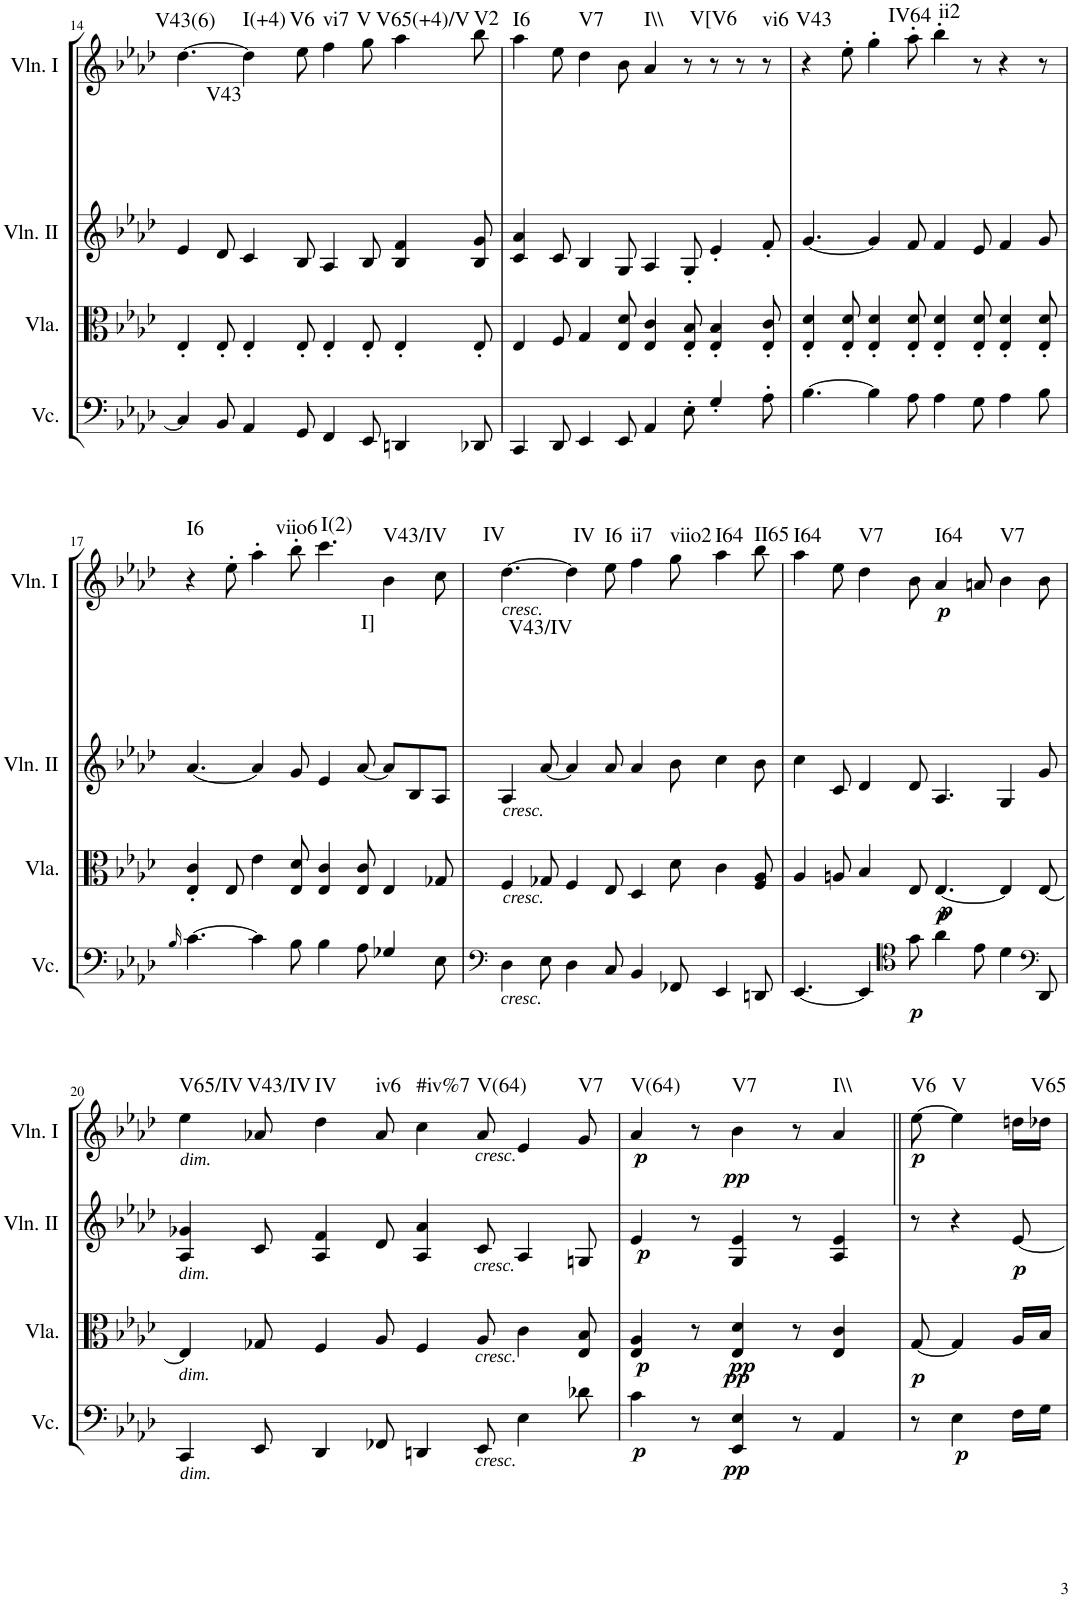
**kern	**dynam	**kern	**dynam	**kern	**dynam	**harte	**kern	**dynam	**harte
*part4	*part4	*part3	*part3	*part2	*part2	*part2	*part1	*part1	*part1
*staff4	*staff4	*staff3	*staff3	*staff2	*staff2	*	*staff1	*staff1	*
*I"Violoncello	*	*I"Viola	*	*I"Violin II	*	*	*I"Violin I	*	*
*I'Vc.	*	*I'Vla.	*	*I'Vln. II	*	*	*I'Vln. I	*	*
!!LO:PB:g=z
*clefF4	*	*clefC3	*	*clefG2	*	*	*clefG2	*	*
*k[b-e-a-d-]	*	*k[b-e-a-d-]	*	*k[b-e-a-d-]	*	*	*k[b-e-a-d-]	*	*
*A-:	*	*A-:	*	*A-:	*	*	*A-:	*	*
*M12/8	*	*M12/8	*	*M12/8	*	*	*M12/8	*	*
=14	=14	=14	=14	=14	=14	=14	=14	=14	=14
!	!	!	!	!	!	!	!	!	!LO:H:kt=V43(6)
4C/]	.	4E-'/	.	4e-/	.	.	[4.dd-\	.	N
!	!	!	!	!	!	!LO:H:kt=V43	!	!	!
8BB-/	.	8E-'/	.	8d-/	.	N	.	.	.
!	!	!	!	!	!	!	!	!	!LO:H:kt=I(+4)
4AA-/	.	4E-'/	.	4c/	.	.	4dd-\]	.	N
!	!	!	!	!	!	!	!	!	!LO:H:kt=V6
8GG/	.	8E-'/	.	8B-/	.	.	8ee-\	.	N
!	!	!	!	!	!	!	!	!	!LO:H:kt=vi7
4FF/	.	4E-'/	.	4A-/	.	.	4ff\	.	N
!	!	!	!	!	!	!	!	!	!LO:H:kt=V
8EE-/	.	8E-'/	.	8B-/	.	.	8gg\	.	N
!	!	!	!	!	!	!	!	!	!LO:H:kt=V65(+4)/V
4DDn/	.	4E-'/	.	4B-/ 4f/	.	.	4aa-\	.	N
!	!	!	!	!	!	!	!	!	!LO:H:kt=V2
8DD-X/	.	8E-'/	.	8B-/ 8g/	.	.	8bb-\	.	N
=15	=15	=15	=15	=15	=15	=15	=15	=15	=15
!	!	!	!	!	!	!	!	!	!LO:H:kt=I6
4CC/	.	4E-/	.	4c/ 4a-/	.	.	4aa-\	.	N
8DD-/	.	8F/	.	8c/	.	.	8ee-\	.	.
!	!	!	!	!	!	!	!	!	!LO:H:kt=V7
4EE-/	.	4G/	.	4B-/	.	.	4dd-\	.	N
8EE-/	.	8E-/ 8d-/	.	8G/	.	.	8b-\	.	.
!	!	!	!	!	!	!	!	!	!LO:H:kt=I\\
4AA-/	.	4E-/ 4c/	.	4A-/	.	.	4a-/	.	N
8E-'\	.	8E-/' 8B-/'	.	8G'/	.	.	8r	.	.
!	!	!	!	!	!	!	!	!	!LO:H:kt=V[V6
4G'/	.	4E-/' 4B-/'	.	4e-'/	.	.	8r	.	N
.	.	.	.	.	.	.	8r	.	.
!	!	!	!	!	!	!	!	!	!LO:H:kt=vi6
8A-'\	.	8E-/' 8c/'	.	8f'/	.	.	8r	.	N
=16	=16	=16	=16	=16	=16	=16	=16	=16	=16
!	!	!	!	!	!	!	!	!	!LO:H:kt=V43
[4.B-\	.	4E-/' 4d-/'	.	[4.g/	.	.	4r	.	N
.	.	8E-/' 8d-/'	.	.	.	.	8ee-'\	.	.
4B-\]	.	4E-/' 4d-/'	.	4g/]	.	.	4gg'\	.	.
!	!	!	!	!	!	!	!	!	!LO:H:kt=IV64
8A-\	.	8E-/' 8d-/'	.	8f/	.	.	8aa-'\	.	N
!	!	!	!	!	!	!	!	!	!LO:H:kt=ii2
4A-\	.	4E-/' 4d-/'	.	4f/	.	.	4bb-'\	.	N
8G\	.	8E-/' 8d-/'	.	8e-/	.	.	8r	.	.
4A-\	.	4E-/' 4d-/'	.	4f/	.	.	4r	.	.
8B-\	.	8E-/' 8d-/'	.	8g/	.	.	8r	.	.
!!LO:LB:g=z
=17	=17	=17	=17	=17	=17	=17	=17	=17	=17
16qB-/	.	.	.	.	.	.	.	.	.
!	!	!	!	!	!	!	!	!	!LO:H:kt=I6
[4.c\	.	4E-/' 4c/'	.	[4.a-/	.	.	4r	.	N
.	.	8E-/	.	.	.	.	8ee-'\	.	.
4c\]	.	4e-\	.	4a-/]	.	.	4aa-'\	.	.
!	!	!	!	!	!	!	!	!	!LO:H:kt=viio6
8B-\	.	8E-/ 8d-/	.	8g/	.	.	8bb-'\	.	N
!	!	!	!	!	!	!	!	!	!LO:H:kt=I(2)
4B-\	.	4E-/ 4c/	.	4e-/	.	.	4.ccc\	.	N
!	!	!	!	!	!	!LO:H:kt=I]	!	!	!
8A-\	.	8E-/ 8c/	.	[8a-/	.	N	.	.	.
!	!	!	!	!	!	!	!	!	!LO:H:kt=V43/IV
4G-X/	.	4E-/	.	8a-/L]	.	.	4b-\	.	N
.	.	.	.	8B-/	.	.	.	.	.
8E-\	.	8G-X/	.	8A-/J	.	.	8cc\	.	.
=18	=18	=18	=18	=18	=18	=18	=18	=18	=18
*clefF4	*	*	*	*	*	*	*	*	*
!	!	!	!	!	!	!	!LO:TX:b:i:t=cresc.	!	!
!	!	!LO:TX:a:i:t=cresc.	!	!	!	!	!	!	!
!LO:TX:b:i:t=cresc.	!	!	!	!	!	!	!	!	!
!LO:TX:a:i:t=cresc.	!	!	!	!	!	!	!	!	!LO:H:kt=IV
4D-\	.	4F/	.	4A-/	.	.	[4.dd-\	.	N
!	!	!	!	!	!	!LO:H:kt=V43/IV	!	!	!
8E-\	.	8G-X/	.	[8a-/	.	N	.	.	.
!	!	!	!	!	!	!	!	!	!LO:H:kt=IV
4D-\	.	4F/	.	4a-/]	.	.	4dd-\]	.	N
!	!	!	!	!	!	!	!	!	!LO:H:kt=I6
8C/	.	8E-/	.	8a-/	.	.	8ee-\	.	N
!	!	!	!	!	!	!	!	!	!LO:H:kt=ii7
4BB-/	.	4D-/	.	4a-/	.	.	4ff\	.	N
!	!	!	!	!	!	!	!	!	!LO:H:kt=viio2
8FF-X/	.	8d-\	.	8b-\	.	.	8gg\	.	N
!	!	!	!	!	!	!	!	!	!LO:H:kt=I64
4EE-/	.	4c\	.	4cc\	.	.	4aa-\	.	N
!	!	!	!	!	!	!	!	!	!LO:H:kt=II65
8DDn/	.	8F/ 8A-/	.	8b-\	.	.	8bb-\	.	N
=19	=19	=19	=19	=19	=19	=19	=19	=19	=19
!	!	!	!	!	!	!	!	!	!LO:H:kt=I64
[4.EE-/	.	4A-/	.	4cc\	.	.	4aa-\	.	N
.	.	8An/	.	8c/	.	.	8ee-\	.	.
!	!	!	!	!	!	!	!	!	!LO:H:kt=V7
4EE-/]	.	4B-/	.	4d-/	.	.	4dd-\	.	N
*clefC4	*	*	*	*	*	*	*	*	*
!	!LO:DY:b	!	!	!	!	!	!	!	!
8g\	p	8E-/	.	8d-/	.	.	8b-\	.	.
!	!	!	!LO:DY:b	!	!	!	!	!	!
!	!	!	!LO:DY:n=1:b	!	!	!	!	!LO:DY:b	!LO:H:kt=I64
4a-\	.	[4.E-/	p p	4.A-/	.	.	4a-/	p	N
8e-\	.	.	.	.	.	.	8an/	.	.
!	!	!	!	!	!	!	!	!	!LO:H:kt=V7
4d-\	.	4E-/]	.	4G/	.	.	4b-\	.	N
*clefF4	*	*	*	*	*	*	*	*	*
8DD-/	.	[8E-/	.	8g/	.	.	8b-\	.	.
!!LO:LB:g=z
=20	=20	=20	=20	=20	=20	=20	=20	=20	=20
!	!	!	!	!	!	!	!LO:TX:b:i:t=dim.	!	!
!	!	!LO:TX:b:i:t=dim.	!	!	!	!	!	!	!
!	!	!LO:TX:a:i:t=dim.	!	!	!	!	!	!	!
!LO:TX:b:i:t=dim.	!	!	!	!	!	!	!	!	!LO:H:kt=V65/IV
4CC/	.	4E-/]	.	4A-/ 4g-X/	.	.	4ee-\	.	N
!	!	!	!	!	!	!	!	!	!LO:H:kt=V43/IV
8EE-/	.	8G-X/	.	8c/	.	.	8a-X/	.	N
!	!	!	!	!	!	!	!	!	!LO:H:kt=IV
4DD-/	.	4F/	.	4A-/ 4f/	.	.	4dd-\	.	N
!	!	!	!	!	!	!	!	!	!LO:H:kt=iv6
8FF-X/	.	8A-/	.	8d-/	.	.	8a-/	.	N
!	!	!	!	!	!	!	!	!	!LO:H:kt=#iv%7
4DDn/	.	4F/	.	4A-/ 4a-/	.	.	4cc\	.	N
!	!	!	!	!	!	!	!LO:TX:b:i:t=cresc.	!	!
!	!	!	!	!LO:TX:b:i:t=cresc.	!	!	!	!	!
!	!	!LO:TX:b:i:t=cresc.	!	!	!	!	!	!	!
!LO:TX:b:i:t=cresc.	!	!	!	!	!	!	!	!	!LO:H:kt=V(64)
8EE-/	.	8A-/	.	8c/	.	.	8a-/	.	N
4E-\	.	4c\	.	4A-/	.	.	4e-/	.	.
!	!	!	!	!	!	!	!	!	!LO:H:kt=V7
8d-X\	.	8E-/ 8B-/	.	8Gn/	.	.	8g/	.	N
=21	=21	=21	=21	=21	=21	=21	=21	=21	=21
!	!LO:DY:b	!	!LO:DY:b	!	!LO:DY:b	!	!	!LO:DY:b	!LO:H:kt=V(64)
4c\	p	4E-/ 4A-/	p	4e-/	p	.	4a-/	p	N
8r	.	8r	.	8r	.	.	8r	.	.
!	!LO:DY:b	!	!LO:DY:b	!	!	!	!	!	!
!	!	!	!LO:DY:n=1:b	!	!	!	!	!LO:DY:b	!LO:H:kt=V7
4EE-/ 4E-/	pp	4E-/ 4d-/	pp pp	4G/ 4e-/	.	.	4b-\	pp	N
8r	.	8r	.	8r	.	.	8r	.	.
!	!	!	!	!	!	!	!	!	!LO:H:kt=I\\
4AA-/	.	4E-/ 4c/	.	4A-/ 4e-/	.	.	4a-/	.	N
=22||	=22||	=22||	=22||	=22||	=22||	=22||	=22||	=22||	=22||
!	!	!	!LO:DY:b	!	!	!	!	!LO:DY:b	!LO:H:kt=V6
8r	.	[8G/	p	8r	.	.	[8ee-\	p	N
!	!LO:DY:b	!	!	!	!	!	!	!	!LO:H:kt=V
4E-\	p	4G/]	.	4r	.	.	4ee-\]	.	N
!	!	!	!	!	!LO:DY:b	!	!	!	!
16F\LL	.	16A-/LL	.	[8e-/	p	.	16ddn\LL	.	.
!	!	!	!	!	!	!	!	!	!LO:H:kt=V65
16G\JJ	.	16B-/JJ	.	.	.	.	16dd-X\JJ	.	N
=	=	=	=	=	=	=	=	=	=
*-	*-	*-	*-	*-	*-	*-	*-	*-	*-
